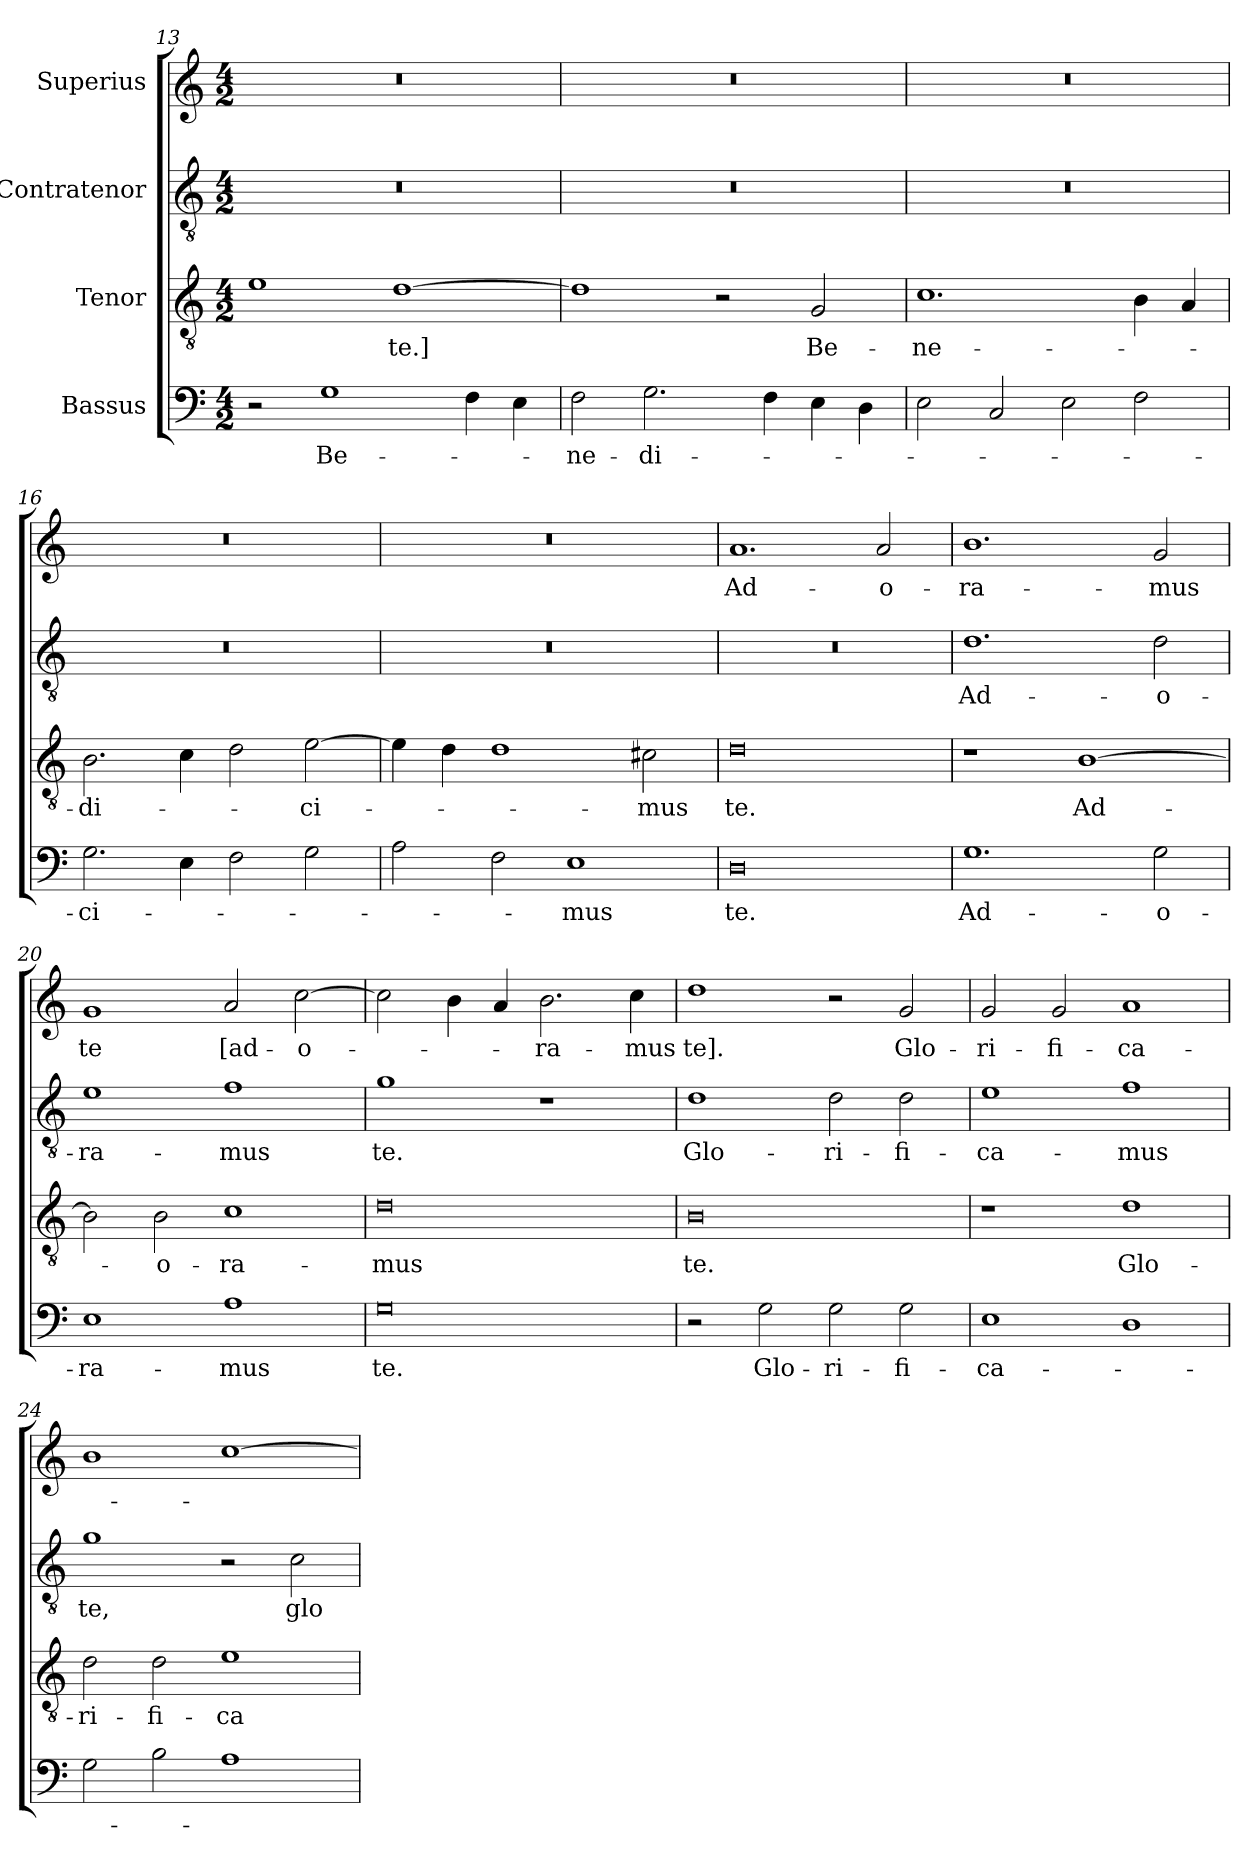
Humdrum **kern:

**kern	**text	**kern	**text	**kern	**text	**kern	**text
*part4	*part4	*part3	*part3	*part2	*part2	*part1	*part1
*staff4	*staff4	*staff3	*staff3	*staff2	*staff2	*staff1	*staff1
*I"Bassus	*	*I"Tenor	*	*I"Contratenor	*	*I"Superius	*
*clefF4	*	*clefGv2	*	*clefGv2	*	*clefG2	*
*k[]	*	*k[]	*	*k[]	*	*k[]	*
*M4/2	*	*M4/2	*	*M4/2	*	*M4/2	*
=13	=13	=13	=13	=13	=13	=13	=13
2r	.	1e\	.	0r	.	0r	.
1G\	Be-	.	.	.	.	.	.
.	.	[1d\	te.]	.	.	.	.
4F\	.	.	.	.	.	.	.
4E\	.	.	.	.	.	.	.
=14	=14	=14	=14	=14	=14	=14	=14
2F\	-ne-	1d\]	.	0r	.	0r	.
2.G\	-di-	.	.	.	.	.	.
.	.	2r	.	.	.	.	.
4F\	.	.	.	.	.	.	.
4E\	.	2G/	Be-	.	.	.	.
4D\	.	.	.	.	.	.	.
=15	=15	=15	=15	=15	=15	=15	=15
2E\	.	1.c\	-ne-	0r	.	0r	.
2C/	.	.	.	.	.	.	.
2E\	.	.	.	.	.	.	.
2F\	.	4B\	.	.	.	.	.
.	.	4A/	.	.	.	.	.
=16	=16	=16	=16	=16	=16	=16	=16
2.G\	-ci-	2.B\	-di-	0r	.	0r	.
4E\	.	4c\	.	.	.	.	.
2F\	.	2d\	.	.	.	.	.
2G\	.	[2e\	-ci-	.	.	.	.
=17	=17	=17	=17	=17	=17	=17	=17
2A\	.	4e\]	.	0r	.	0r	.
.	.	4d\	.	.	.	.	.
2F\	.	1d\	.	.	.	.	.
1E\	-mus	.	.	.	.	.	.
.	.	2c#X\	-mus	.	.	.	.
=18	=18	=18	=18	=18	=18	=18	=18
0D\	te.	0d\	te.	0r	.	1.a/	Ad-
.	.	.	.	.	.	2a/	-o-
=19	=19	=19	=19	=19	=19	=19	=19
1.G\	Ad-	1r	.	1.d\	Ad-	1.b\	-ra-
.	.	[1B\	Ad-	.	.	.	.
2G\	-o-	.	.	2d\	-o-	2g/	-mus
=20	=20	=20	=20	=20	=20	=20	=20
1E\	-ra-	2B\]	.	1e\	-ra-	1g/	te
.	.	2B\	-o-	.	.	.	.
1A\	-mus	1c\	-ra-	1f\	-mus	2a/	[ad-
.	.	.	.	.	.	[2cc\	-o-
=21	=21	=21	=21	=21	=21	=21	=21
0G\	te.	0d\	-mus	1g\	te.	2cc\]	.
.	.	.	.	.	.	4b\	.
.	.	.	.	.	.	4a/	.
.	.	.	.	1r	.	2.b\	-ra-
.	.	.	.	.	.	4cc\	-mus
=22	=22	=22	=22	=22	=22	=22	=22
2r	.	0B\	te.	1d\	Glo-	1dd\	te].
2G\	Glo-	.	.	.	.	.	.
2G\	-ri-	.	.	2d\	-ri-	2r	.
2G\	-fi-	.	.	2d\	-fi-	2g/	Glo-
=23	=23	=23	=23	=23	=23	=23	=23
1E\	-ca-	1r	.	1e\	-ca-	2g/	-ri-
.	.	.	.	.	.	2g/	-fi-
1D\	.	1d\	Glo-	1f\	-mus	1a/	-ca-
=24	=24	=24	=24	=24	=24	=24	=24
2G\	.	2d\	-ri-	1g\	te,	1b\	.
2B\	.	2d\	-fi-	.	.	.	.
1A\	.	1e\	-ca-	2r	.	[1cc\	.
.	.	.	.	2c\	glo-	.	.
=	=	=	=	=	=	=	=
*-	*-	*-	*-	*-	*-	*-	*-
